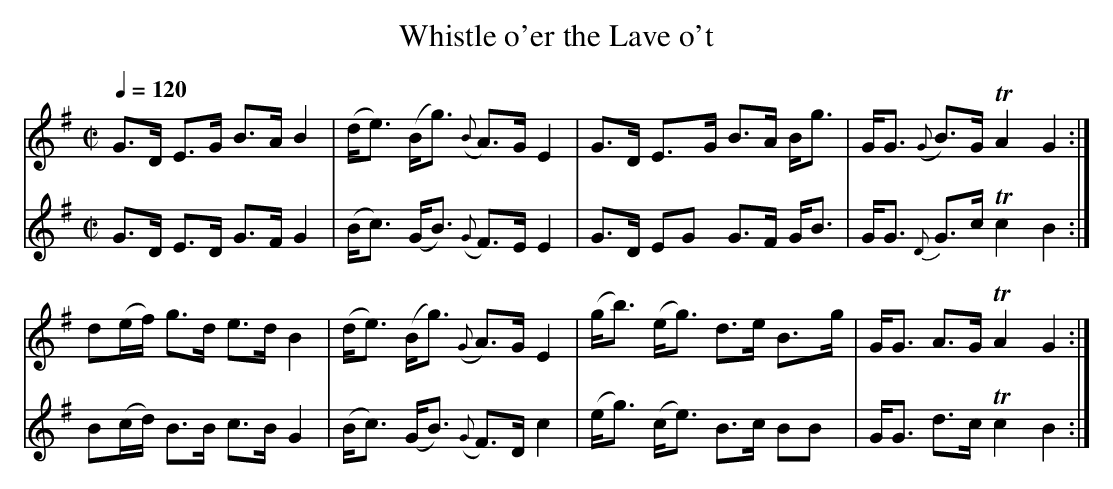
X:1
T:Whistle o'er the Lave o't
M:C|
L:1/8
Q:1/4=120
K:G
[V:1] G>D     E>G B>A B2|(d<e) (B<g) ({B}A>)G E2|G>D    E>G  B>A B<g|G<G ({G}B>)G TA2 G2:|
[V:2] G>D     E>D G>F G2|(B<c) (G<B) ({G}F>)E E2|G>D    EG   G>F G<B|G<G  {D}G>c  Tc2 B2:|
[V:1] d(e/f/) g>d e>d B2|(d<e) (B<g) ({G}A>)G E2|(g<b) (e<g) d>e B>g|G<G     A>G  TA2 G2:|
[V:2] B(c/d/) B>B c>B G2|(B<c) (G<B) ({G}F>)D c2|(e<g) (c<e) B>c BB |G<G     d>c  Tc2 B2:|
